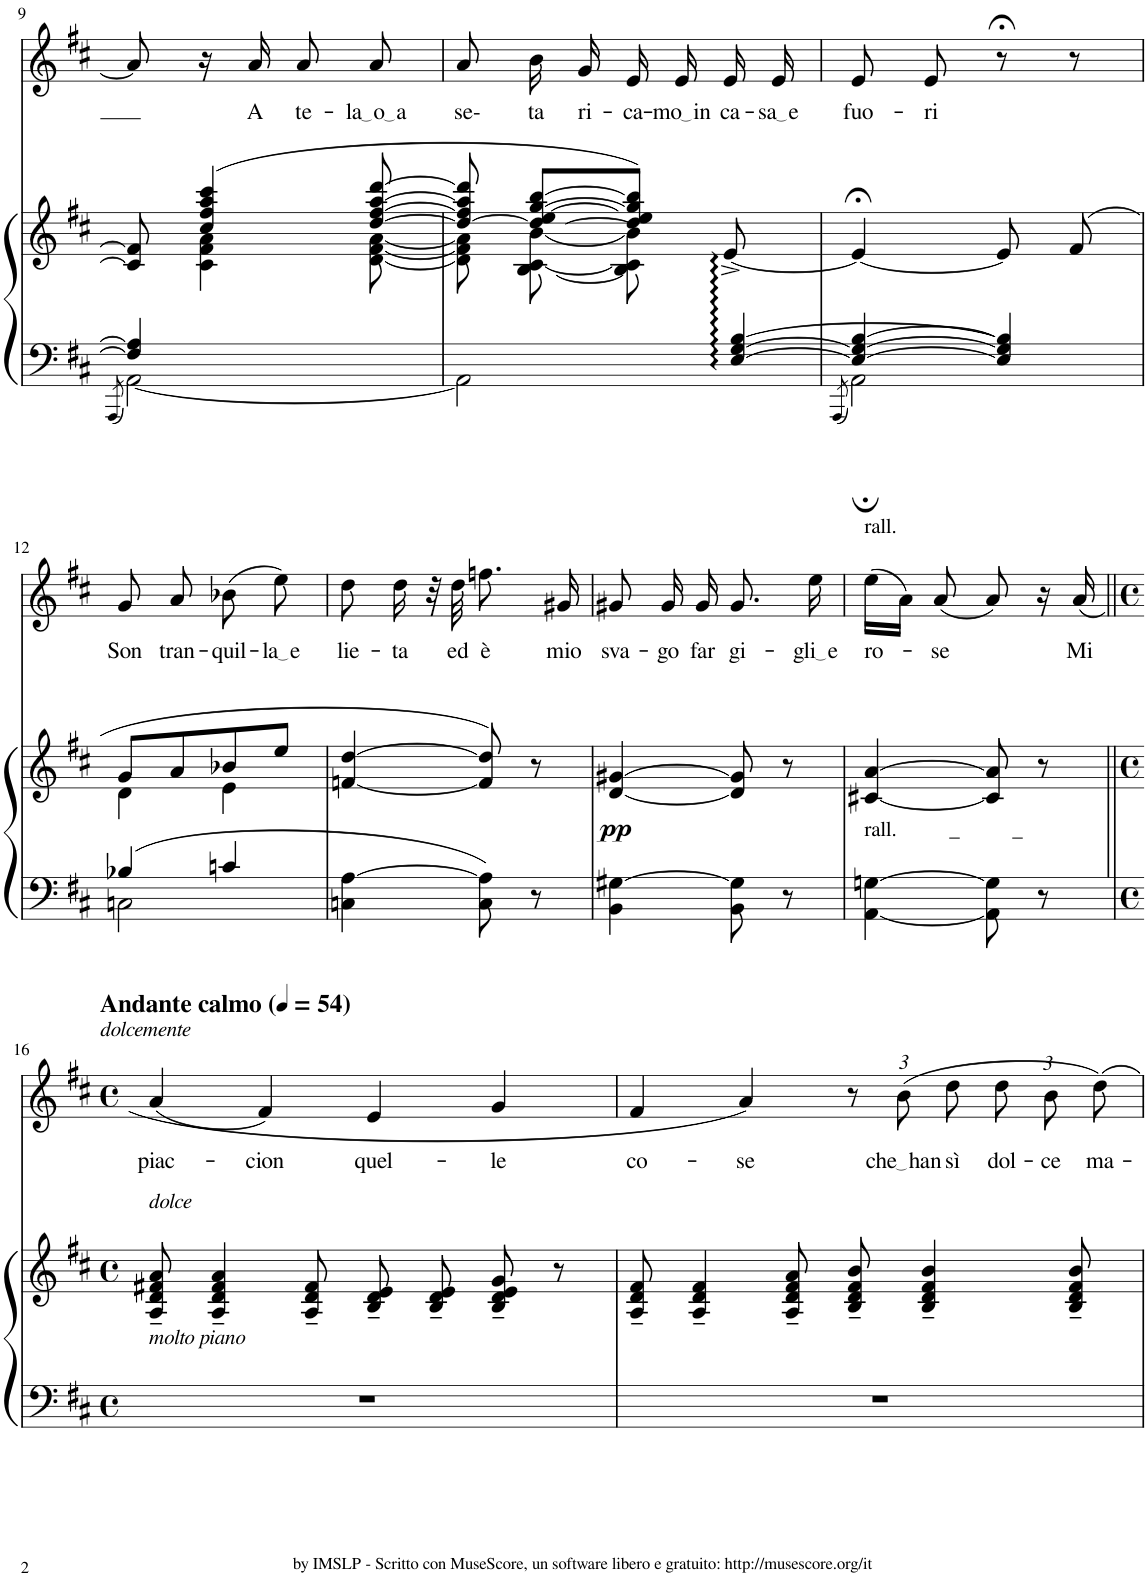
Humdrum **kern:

**kern	**kern	**dynam	**kern	**text
*part2	*part2	*part2	*part1	*part1
*staff3	*staff2	*staff2/3	*staff1	*staff1
*I"Piano	*	*	*I"Voice	*
*I'Pno	*	*	*	*
!!LO:PB:g=z
*clefF4	*clefG2	*	*clefG2	*
*k[f#c#]	*k[f#c#]	*	*k[f#c#]	*
*M2/4	*M2/4	*	*M2/4	*
=9	=9	=9	=9	=9
*^	*	*	*	*
.	8qAAA/	.	.	.	.
*	*	*^	*	*	*
4F#/] 4A/]	[2AA\	8c#/] 8f#/]	8ryy	.	8a/]	.
.	.	(4cc#/ 4ff#/ 4aa/ 4ccc#/	4c#\ 4f#\ 4a\	.	16r	.
!	!	!	!	!	!	!LO:LY:b
.	.	.	.	.	16a/	A
!	!	!	!	!	!	!LO:LY:b
4ryy	.	.	.	.	8a/	te-
!	!	!	!	!	!	!LO:LY:b
.	.	[8dd/ [8ff#/ [8aa/ [8ddd/	[8d\ [8f#\ [8a\	.	8a/	la o a
=10	=10	=10	=10	=10	=10	=10
!	!	!	!	!	!	!LO:LY:b
4ryy	2AA\]	8dd/_ 8ff#/] 8aa/] 8ddd/]	8d\] 8f#\] 8a\]	.	8a/	se-
!	!	!	!	!	!	!LO:LY:b
.	.	8dd/_ [8ee/ [8gg/ [8bb/L	[8B\ [8c#\ [8b\	.	16b\	ta
!	!	!	!	!	!	!LO:LY:b
.	.	.	.	.	16g/	ri-
!	!	!	!	!	!	!LO:LY:b
[4E/ [4G/ [4B/	.	8dd/] 8ee/] 8gg/] 8bb/]J)	8B\] 8c#\] 8b\]	.	16e/	-ca-
!	!	!	!	!	!	!LO:LY:b
.	.	.	.	.	16e/	mo in
!	!	!	!	!	!	!LO:LY:b
.	.	[8e^/	8ryy	.	16e/	ca-
!	!	!	!	!	!	!LO:LY:b
.	.	.	.	.	16e/	sa e
*	*	*v	*v	*	*	*
=11	=11	=11	=11	=11	=11
.	8qAAA/	.	.	.	.
!	!	!	!	!	!LO:LY:b
4E/_ 4G/_ [4B/	2AA;\	4e;</_	.	8e/	fuo-
!	!	!	!	!	!LO:LY:b
.	.	.	.	8e/	-ri
4E/] 4G/] 4B/]	.	8e/]	.	8r;<	.
.	.	(8f#/	.	8r	.
!!LO:LB:g=z
=12	=12	=12	=12	=12	=12
*	*	*^	*	*	*
!	!	!	!	!	!	!LO:LY:b
4B-X/	2Cn\	8g/L	4d\	.	8g/	Son
!	!	!	!	!	!	!LO:LY:b
.	.	8a/	.	.	8a/	tran-
!	!	!	!	!	!	!LO:LY:b
4cn/	.	8b-X/	4e\	.	(8b-X\	-quil-
!	!	!	!	!	!	!LO:LY:b
.	.	8ee/J	.	.	8ee\)	la e
*v	*v	*	*	*	*	*
*	*v	*v	*	*	*
=13	=13	=13	=13	=13
!	!	!	!	!LO:LY:b
4Cn\ [4A\	[4fn/ [4dd/	.	8dd\	lie-
!	!	!	!	!LO:LY:b
.	.	.	16dd\	-ta
.	.	.	32r	.
!	!	!	!	!LO:LY:b
.	.	.	32dd\	ed
!	!	!	!	!LO:LY:b
8C\ 8A\]	8f/] 8dd/])	.	8.ffn\	è
8r	8r	.	.	.
!	!	!	!	!LO:LY:b
.	.	.	16g#X/	mio
=14	=14	=14	=14	=14
!	!	!LO:DY:b	!	!LO:LY:b
4BB\ [4G#X\	[4d/ [4g#X/	pp	8g#X/	sva-
!	!	!	!	!LO:LY:b
.	.	.	16g#/	-go
!	!	!	!	!LO:LY:b
.	.	.	16g#/	far
!	!	!	!	!LO:LY:b
8BB\ 8G#\]	8d/] 8g#/]	.	8.g#/	gi-
8r	8r	.	.	.
!	!	!	!	!LO:LY:b
.	.	.	16ee\	gli e
=15	=15	=15	=15	=15
!	!	!	!LO:TX:a:t=rall.	!
!LO:TX:a:t=rall.          _          _	!	!	!	!
!	!	!	!	!LO:LY:b
[4AA\ [4Gn\	[4c#X/ [4a/	.	(16ee\LL	ro-
.	.	.	16a\JJ)	.
!	!	!	!	!LO:LY:b
.	.	.	(8a/	-se
8AA\] 8G\]	8c#/] 8a/]	.	8a/)	.
8r	8r	.	16r	.
!	!	!	!	!LO:LY:b
.	.	.	(16a/	Mi
!!LO:LB:g=z
=16||	=16||	=16||	=16||	=16||
*M4/4	*M4/4	*	*M4/4	*
*met(c)	*met(c)	*	*met(c)	*
*	*	*	*MM54	*
!	!	!	!LO:TX:a:B:t=Andante calmo	!
!	!	!	!LO:TX:a:i:t=dolcemente	!
!	!LO:TX:a:i:t=dolce	!	!	!
!LO:TX:a:i:t=molto piano	!	!	!	!
!	!	!	!	!LO:LY:b
1r	8A/~ 8d/~ 8f#X/~ 8a/~	.	(4a/	piac-
.	4A/~ 4d/~ 4f#/~ 4a/~	.	.	.
!	!	!	!	!LO:LY:b
.	.	.	4f#/)	-cion
.	8A/~ 8d/~ 8f#/~	.	.	.
!	!	!	!	!LO:LY:b
.	8B/~ 8d/~ 8e/~	.	4e/	quel-
.	8B/~ 8d/~ 8e/~	.	.	.
!	!	!	!	!LO:LY:b
.	8B/~ 8d/~ 8e/~ 8g/~	.	4g/	-le
.	8r	.	.	.
=17	=17	=17	=17	=17
!	!	!	!	!LO:LY:b
1r	8A/~ 8d/~ 8f#/~	.	4f#/	co-
.	4A/~ 4d/~ 4f#/~	.	.	.
!	!	!	!	!LO:LY:b
.	.	.	4a/)	-se
.	8A/~ 8d/~ 8f#/~ 8a/~	.	.	.
*	*	*	*Xbrackettup	*
.	8B/~ 8d/~ 8f#/~ 8b/~	.	12r	.
!	!	!	!	!LO:LY:b
.	.	.	(12b\	che han
.	4B/~ 4d/~ 4f#/~ 4b/~	.	.	.
!	!	!	!	!LO:LY:b
.	.	.	12dd\	sì
!	!	!	!	!LO:LY:b
.	.	.	12dd\	dol-
!	!	!	!	!LO:LY:b
.	.	.	12b\	-ce
.	8B/~ 8d/~ 8f#/~ 8b/~	.	.	.
!	!	!	!	!LO:LY:b
.	.	.	12dd\)	ma-
=	=	=	=	=
*-	*-	*-	*-	*-
